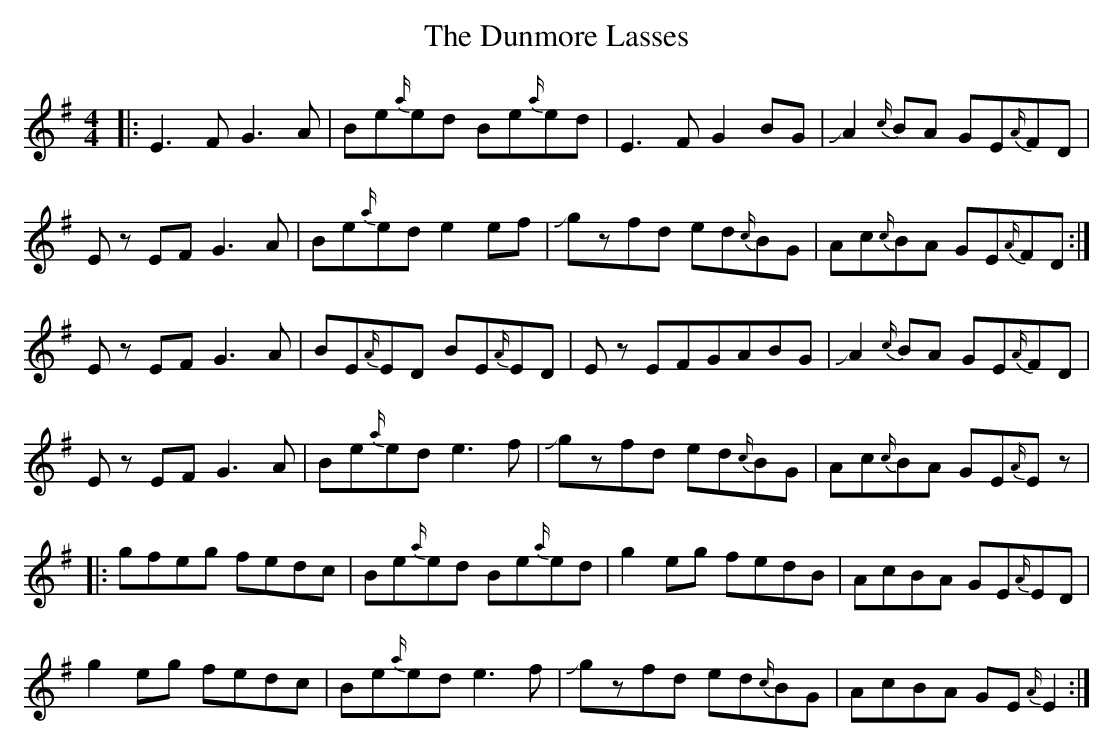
X:1
T: The Dunmore Lasses
M: 4/4
L: 1/8
K: Emin
|:E3F G3A|Be{a/}ed Be{a/}ed|E3F G2BG|!slide!A2{c/}BA GE{A/}FD|
Ez EF G3A|Be{a/}ed e2ef|!slide!gzfd ed{c/}BG|Ac{c/}BA GE{A/}FD:|
Ez EF G3A|BE{A/}ED BE{A/}ED|Ez EFGABG|!slide!A2{c/}BA GE{A/}FD|
Ez EF G3A|Be{a/}ed e3f|!slide!gzfd ed{c/}BG|Ac{c/}BA GE{A/}Ez|
|:gfeg fedc|Be{a/}ed Be{a/}ed|g2eg fedB|AcBA GE{A/}ED|
g2eg fedc|Be{a/}ed e3f|!slide!gzfd ed{c/}BG|AcBA GE{A/}E2:|
